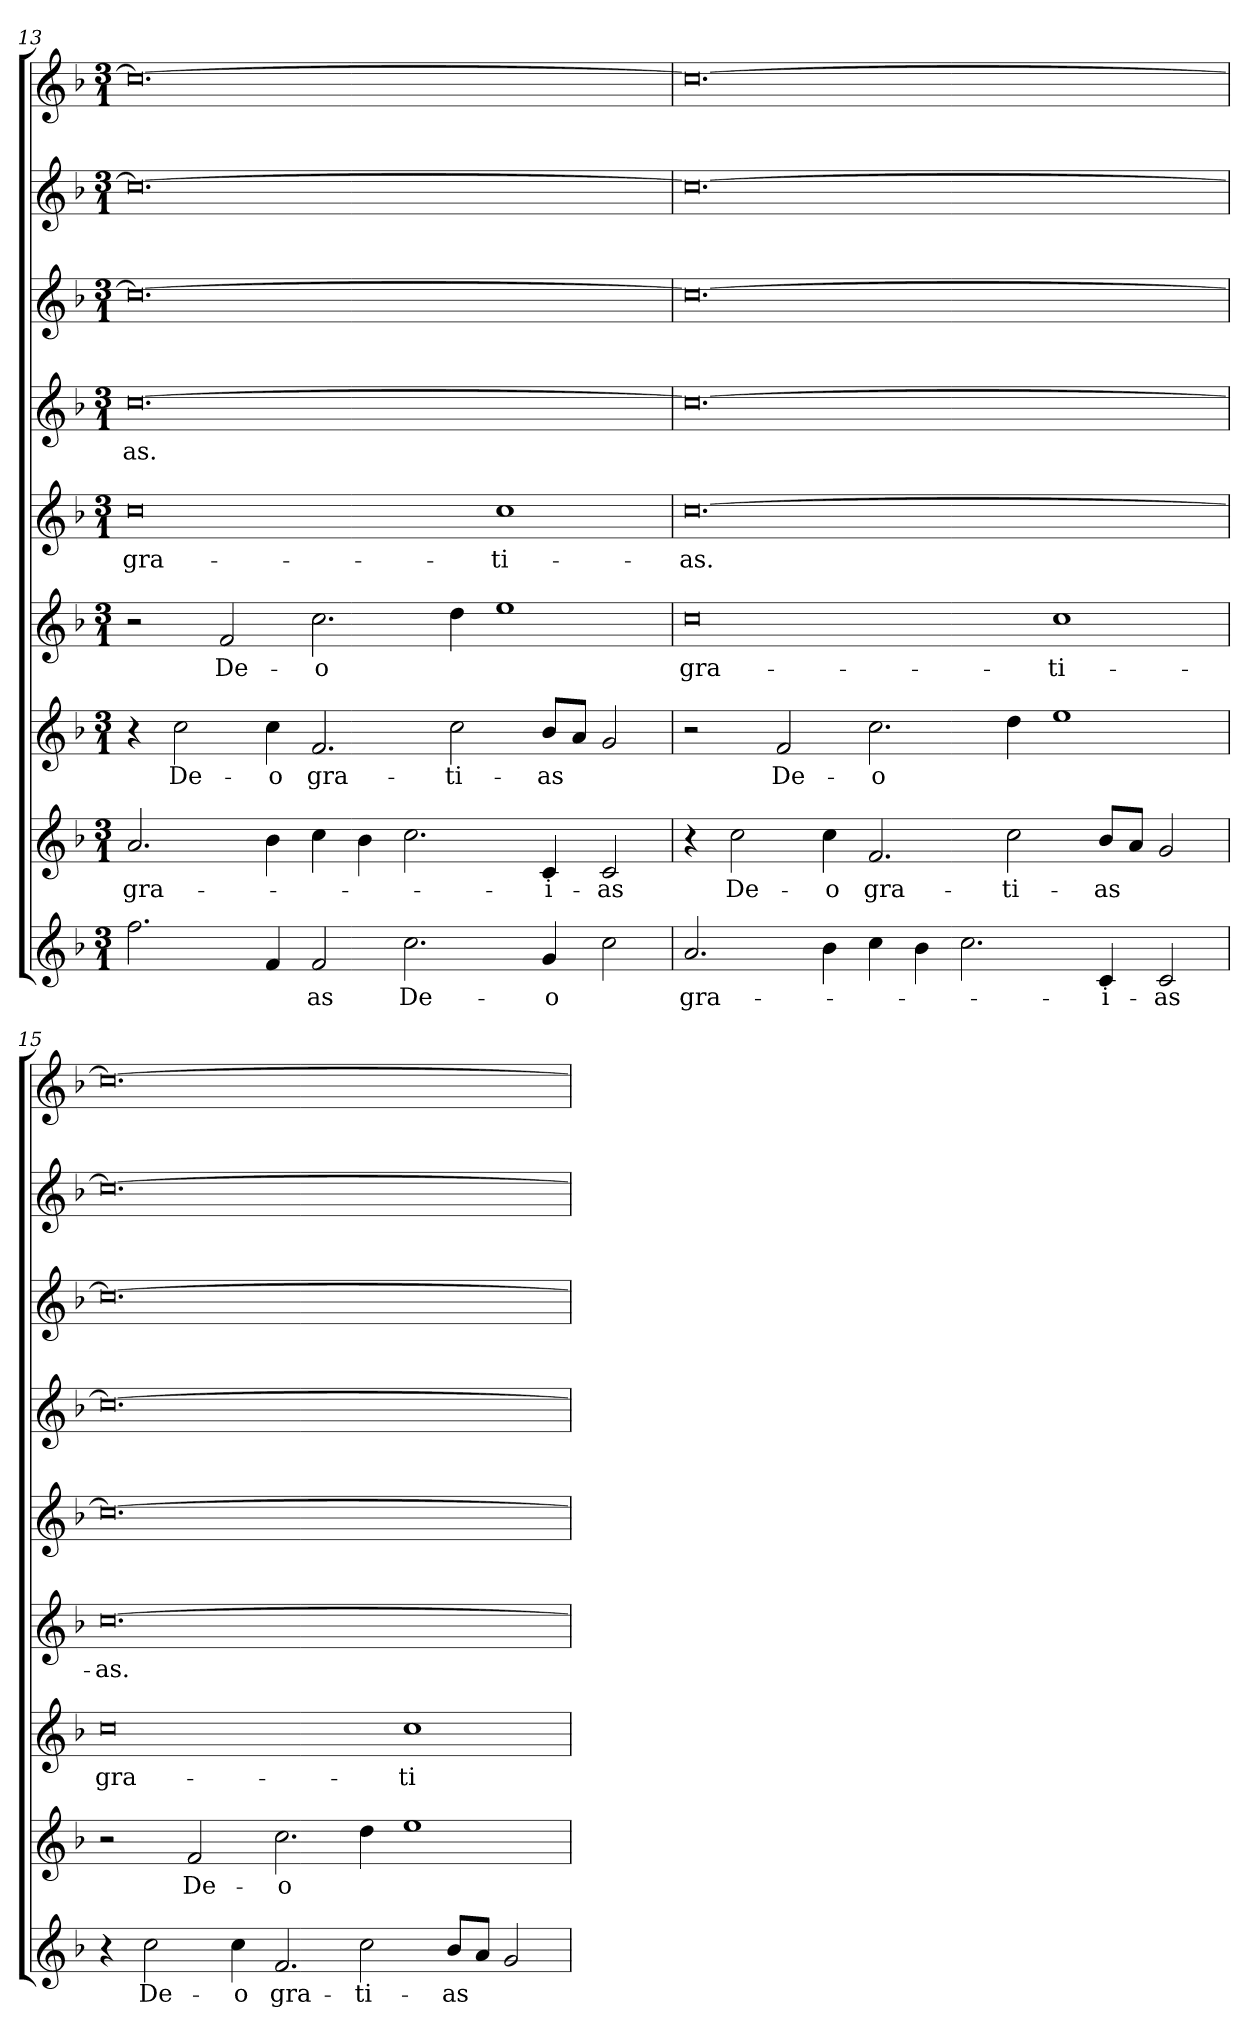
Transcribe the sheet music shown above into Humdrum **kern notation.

**kern	**text	**kern	**text	**kern	**text	**kern	**text	**kern	**text	**kern	**text	**kern	**kern	**kern
*part9	*part9	*part8	*part8	*part7	*part7	*part6	*part6	*part5	*part5	*part4	*part4	*part3	*part2	*part1
*staff9	*staff9	*staff8	*staff8	*staff7	*staff7	*staff6	*staff6	*staff5	*staff5	*staff4	*staff4	*staff3	*staff2	*staff1
!!LO:LB:g=z
*clefG2	*	*clefG2	*	*clefG2	*	*clefG2	*	*clefG2	*	*clefG2	*	*clefG2	*clefG2	*clefG2
*k[b-]	*	*k[b-]	*	*k[b-]	*	*k[b-]	*	*k[b-]	*	*k[b-]	*	*k[b-]	*k[b-]	*k[b-]
*F:	*	*F:	*	*F:	*	*F:	*	*F:	*	*F:	*	*F:	*F:	*F:
*M3/1	*	*M3/1	*	*M3/1	*	*M3/1	*	*M3/1	*	*M3/1	*	*M3/1	*M3/1	*M3/1
=13	=13	=13	=13	=13	=13	=13	=13	=13	=13	=13	=13	=13	=13	=13
!	!	!	!LO:LY:b	!	!	!	!	!	!LO:LY:b	!	!LO:LY:b	!	!	!
2.ff\	.	2.a/	gra-	4r	.	2r	.	0cc	gra-	[0.cc	-as.	0.cc_	0.cc_	0.cc_
!	!	!	!	!	!LO:LY:b	!	!	!	!	!	!	!	!	!
.	.	.	.	2cc\	De-	.	.	.	.	.	.	.	.	.
!	!	!	!	!	!	!	!LO:LY:b	!	!	!	!	!	!	!
.	.	.	.	.	.	2f/	De-	.	.	.	.	.	.	.
!	!	!	!	!	!LO:LY:b	!	!	!	!	!	!	!	!	!
4f/	.	4b-\	.	4cc\	-o	.	.	.	.	.	.	.	.	.
!	!LO:LY:b	!	!	!	!LO:LY:b	!	!LO:LY:b	!	!	!	!	!	!	!
2f/	-as	4cc\	.	2.f/	gra-	2.cc\	-o	.	.	.	.	.	.	.
.	.	4b-\	.	.	.	.	.	.	.	.	.	.	.	.
!	!LO:LY:b	!	!	!	!	!	!	!	!	!	!	!	!	!
2.cc\	De-	2.cc\	.	.	.	.	.	.	.	.	.	.	.	.
!	!	!	!	!	!LO:LY:b	!	!	!	!	!	!	!	!	!
.	.	.	.	2cc\	-ti-	4dd\	.	.	.	.	.	.	.	.
!	!	!	!	!	!	!	!	!	!LO:LY:b	!	!	!	!	!
.	.	.	.	.	.	1ee	.	1cc	-ti-	.	.	.	.	.
!	!LO:LY:b	!	!LO:LY:b	!	!LO:LY:b	!	!	!	!	!	!	!	!	!
4g/	-o	4c/	-i-	8b-/L	-as	.	.	.	.	.	.	.	.	.
.	.	.	.	8a/J	.	.	.	.	.	.	.	.	.	.
!	!	!	!LO:LY:b	!	!	!	!	!	!	!	!	!	!	!
2cc\	.	2c/	-as	2g/	.	.	.	.	.	.	.	.	.	.
=14	=14	=14	=14	=14	=14	=14	=14	=14	=14	=14	=14	=14	=14	=14
!	!LO:LY:b	!	!	!	!	!	!LO:LY:b	!	!LO:LY:b	!	!	!	!	!
2.a/	gra-	4r	.	2r	.	0cc	gra-	[0.cc	-as.	0.cc_	.	0.cc_	0.cc_	0.cc_
!	!	!	!LO:LY:b	!	!	!	!	!	!	!	!	!	!	!
.	.	2cc\	De-	.	.	.	.	.	.	.	.	.	.	.
!	!	!	!	!	!LO:LY:b	!	!	!	!	!	!	!	!	!
.	.	.	.	2f/	De-	.	.	.	.	.	.	.	.	.
!	!	!	!LO:LY:b	!	!	!	!	!	!	!	!	!	!	!
4b-\	.	4cc\	-o	.	.	.	.	.	.	.	.	.	.	.
!	!	!	!LO:LY:b	!	!LO:LY:b	!	!	!	!	!	!	!	!	!
4cc\	.	2.f/	gra-	2.cc\	-o	.	.	.	.	.	.	.	.	.
4b-\	.	.	.	.	.	.	.	.	.	.	.	.	.	.
2.cc\	.	.	.	.	.	.	.	.	.	.	.	.	.	.
!	!	!	!LO:LY:b	!	!	!	!	!	!	!	!	!	!	!
.	.	2cc\	-ti-	4dd\	.	.	.	.	.	.	.	.	.	.
!	!	!	!	!	!	!	!LO:LY:b	!	!	!	!	!	!	!
.	.	.	.	1ee	.	1cc	-ti-	.	.	.	.	.	.	.
!	!LO:LY:b	!	!LO:LY:b	!	!	!	!	!	!	!	!	!	!	!
4c/	-i-	8b-/L	-as	.	.	.	.	.	.	.	.	.	.	.
.	.	8a/J	.	.	.	.	.	.	.	.	.	.	.	.
!	!LO:LY:b	!	!	!	!	!	!	!	!	!	!	!	!	!
2c/	-as	2g/	.	.	.	.	.	.	.	.	.	.	.	.
=15	=15	=15	=15	=15	=15	=15	=15	=15	=15	=15	=15	=15	=15	=15
!	!	!	!	!	!LO:LY:b	!	!LO:LY:b	!	!	!	!	!	!	!
4r	.	2r	.	0cc	gra-	[0.cc	-as.	0.cc_	.	0.cc_	.	0.cc_	0.cc_	0.cc_
!	!LO:LY:b	!	!	!	!	!	!	!	!	!	!	!	!	!
2cc\	De-	.	.	.	.	.	.	.	.	.	.	.	.	.
!	!	!	!LO:LY:b	!	!	!	!	!	!	!	!	!	!	!
.	.	2f/	De-	.	.	.	.	.	.	.	.	.	.	.
!	!LO:LY:b	!	!	!	!	!	!	!	!	!	!	!	!	!
4cc\	-o	.	.	.	.	.	.	.	.	.	.	.	.	.
!	!LO:LY:b	!	!LO:LY:b	!	!	!	!	!	!	!	!	!	!	!
2.f/	gra-	2.cc\	-o	.	.	.	.	.	.	.	.	.	.	.
!	!LO:LY:b	!	!	!	!	!	!	!	!	!	!	!	!	!
2cc\	-ti-	4dd\	.	.	.	.	.	.	.	.	.	.	.	.
!	!	!	!	!	!LO:LY:b	!	!	!	!	!	!	!	!	!
.	.	1ee	.	1cc	-ti-	.	.	.	.	.	.	.	.	.
!	!LO:LY:b	!	!	!	!	!	!	!	!	!	!	!	!	!
8b-/L	-as	.	.	.	.	.	.	.	.	.	.	.	.	.
8a/J	.	.	.	.	.	.	.	.	.	.	.	.	.	.
2g/	.	.	.	.	.	.	.	.	.	.	.	.	.	.
=	=	=	=	=	=	=	=	=	=	=	=	=	=	=
*-	*-	*-	*-	*-	*-	*-	*-	*-	*-	*-	*-	*-	*-	*-
